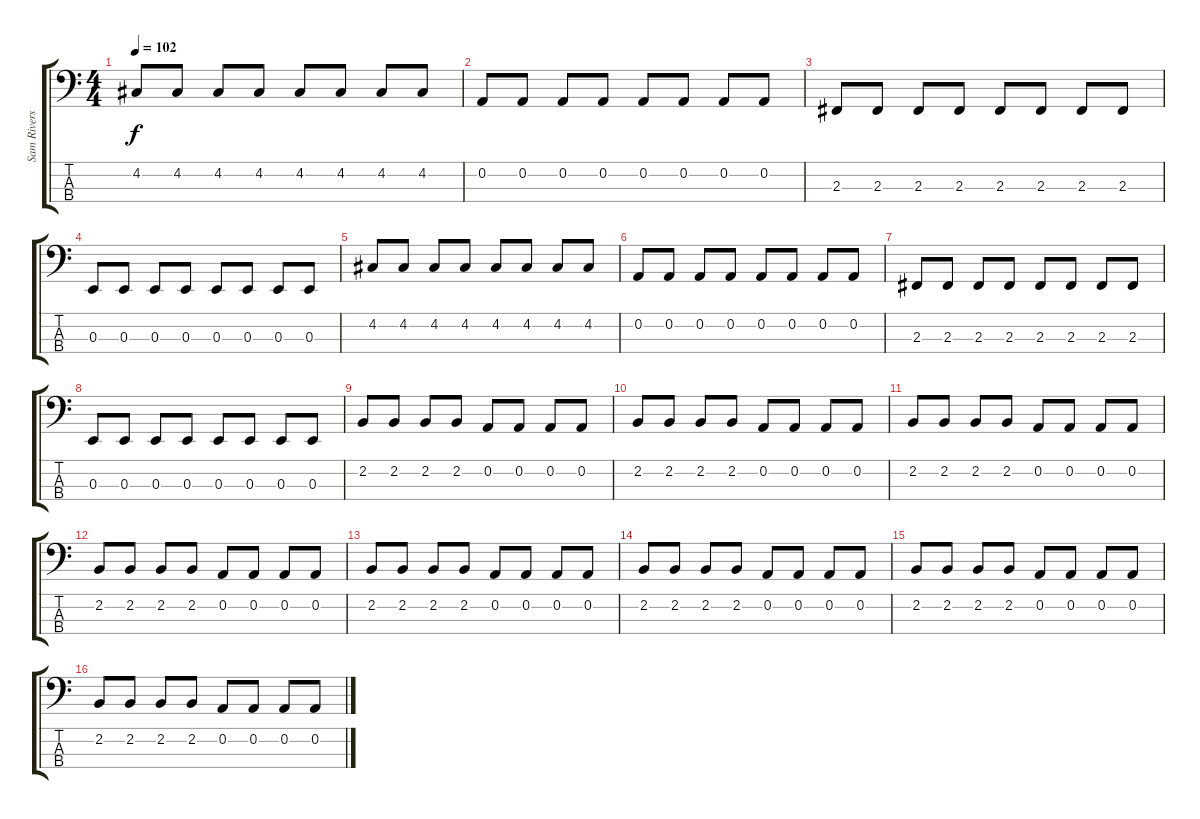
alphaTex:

\track ("Sam Rivers (Bass)" "Sam Rivers") {instrument electricbassfinger}
\staff {score tabs}
\tuning (D2 A1 E1 B0) {hide}
\ts (4 4)
\tempo 102
\clef f4
\ks c
4.2.8{dy f} 4.2.8 4.2.8 4.2.8 4.2.8 4.2.8 4.2.8 4.2.8 |
0.2.8 0.2.8 0.2.8 0.2.8 0.2.8 0.2.8 0.2.8 0.2.8 |
2.3.8 2.3.8 2.3.8 2.3.8 2.3.8 2.3.8 2.3.8 2.3.8 |
0.3.8 0.3.8 0.3.8 0.3.8 0.3.8 0.3.8 0.3.8 0.3.8 |
4.2.8 4.2.8 4.2.8 4.2.8 4.2.8 4.2.8 4.2.8 4.2.8 |
0.2.8 0.2.8 0.2.8 0.2.8 0.2.8 0.2.8 0.2.8 0.2.8 |
2.3.8 2.3.8 2.3.8 2.3.8 2.3.8 2.3.8 2.3.8 2.3.8 |
0.3.8 0.3.8 0.3.8 0.3.8 0.3.8 0.3.8 0.3.8 0.3.8 |
2.2.8 2.2.8 2.2.8 2.2.8 0.2.8 0.2.8 0.2.8 0.2.8 |
2.2.8 2.2.8 2.2.8 2.2.8 0.2.8 0.2.8 0.2.8 0.2.8 |
2.2.8 2.2.8 2.2.8 2.2.8 0.2.8 0.2.8 0.2.8 0.2.8 |
2.2.8 2.2.8 2.2.8 2.2.8 0.2.8 0.2.8 0.2.8 0.2.8 |
2.2.8 2.2.8 2.2.8 2.2.8 0.2.8 0.2.8 0.2.8 0.2.8 |
2.2.8 2.2.8 2.2.8 2.2.8 0.2.8 0.2.8 0.2.8 0.2.8 |
2.2.8 2.2.8 2.2.8 2.2.8 0.2.8 0.2.8 0.2.8 0.2.8 |
2.2.8 2.2.8 2.2.8 2.2.8 0.2.8 0.2.8 0.2.8 0.2.8
